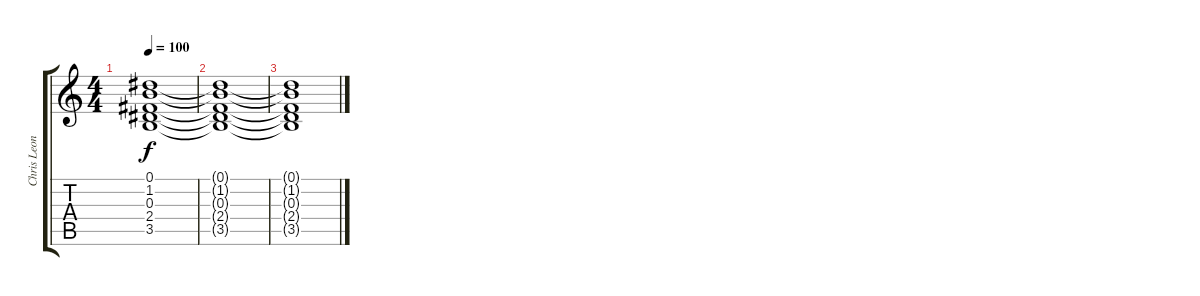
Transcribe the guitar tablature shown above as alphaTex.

\track ("Chris Leonard" "Chris Leon") {instrument overdrivenguitar}
\staff {score tabs}
\tuning (Eb4 Bb3 Gb3 Db3 Ab2 Eb2) {hide}
\ts (4 4)
\tempo 100
\clef g2
\ks c
(0.1{t} 1.2{t} 0.3{t} 2.4{t} 3.5{t}).1{dy f} |
(0.1{t} 1.2{t} 0.3{t} 2.4{t} 3.5{t}).1 |
(0.1{t} 1.2{t} 0.3{t} 2.4{t} 3.5{t}).1
